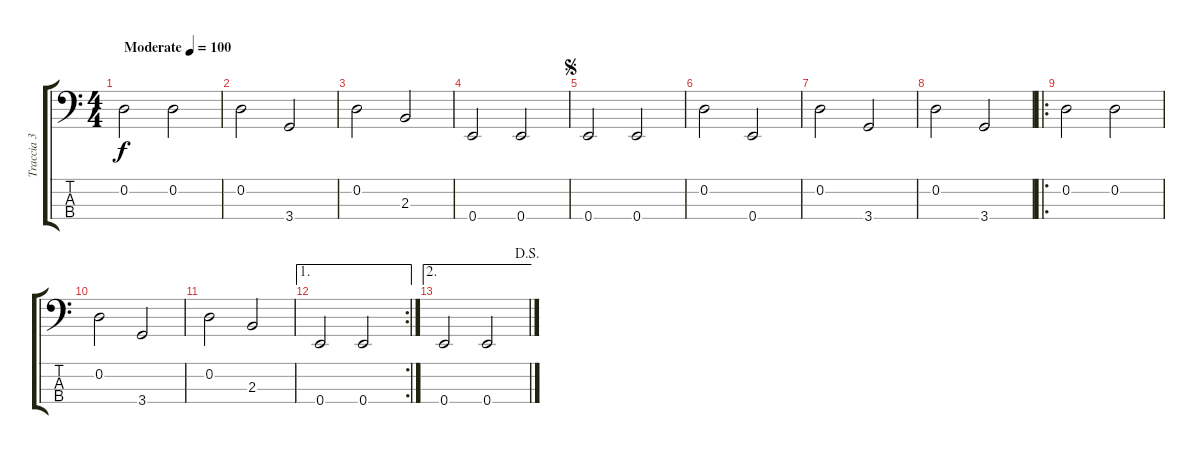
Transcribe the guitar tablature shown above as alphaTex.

\track ("Traccia 3" "Traccia 3") {instrument electricbassfinger}
\staff {score tabs}
\tuning (G2 D2 A1 E1) {hide}
\ts (4 4)
\tempo (100 "Moderate")
\clef f4
\ks c
0.2.2{dy f instrument electricbassfinger} 0.2.2 |
0.2.2 3.4.2 |
0.2.2 2.3.2 |
0.4.2 0.4.2 |
\jump segno
0.4.2 0.4.2 |
0.2.2 0.4.2 |
0.2.2 3.4.2 |
0.2.2 3.4.2 |
\ro
0.2.2 0.2.2 |
0.2.2 3.4.2 |
0.2.2 2.3.2 |
\ae 1
\rc 2
0.4.2 0.4.2 |
\ae 2
\jump dalsegno
0.4.2 0.4.2
